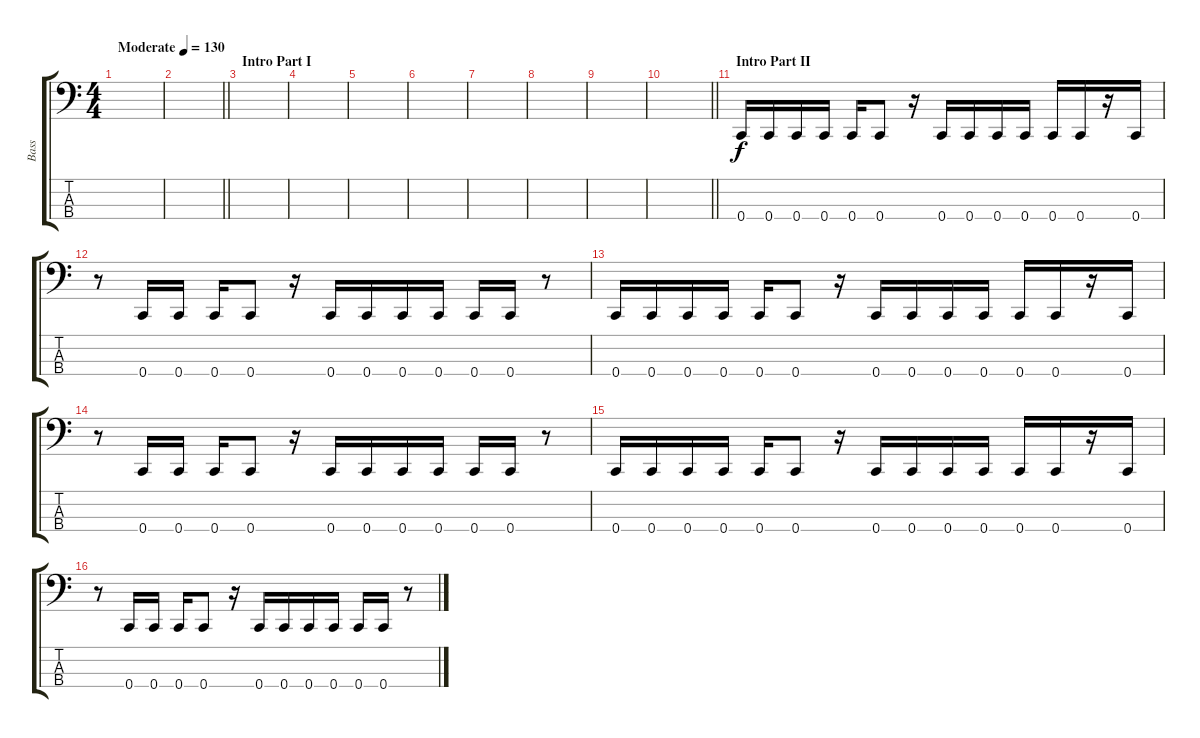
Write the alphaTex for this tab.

\track ("Bass" "Bass") {instrument electricbasspick}
\staff {score tabs}
\tuning (F2 C2 G1 C1) {hide}
\ts (4 4)
\tempo (130 "Moderate")
\clef f4
\ks c
|
\barLineRight lightlight
|
\section ("" "Intro Part I")
|
|
|
|
|
|
|
\barLineRight lightlight
|
\section ("" "Intro Part II")
0.4.16 0.4.16 0.4.16 0.4.16 0.4.16 0.4.8 r.16 0.4.16 0.4.16 0.4.16 0.4.16 0.4.16 0.4.16 r.16 0.4.16 |
r.8 0.4.16 0.4.16 0.4.16 0.4.8 r.16 0.4.16 0.4.16 0.4.16 0.4.16 0.4.16 0.4.16 r.8 |
0.4.16 0.4.16 0.4.16 0.4.16 0.4.16 0.4.8 r.16 0.4.16 0.4.16 0.4.16 0.4.16 0.4.16 0.4.16 r.16 0.4.16 |
r.8 0.4.16 0.4.16 0.4.16 0.4.8 r.16 0.4.16 0.4.16 0.4.16 0.4.16 0.4.16 0.4.16 r.8 |
0.4.16 0.4.16 0.4.16 0.4.16 0.4.16 0.4.8 r.16 0.4.16 0.4.16 0.4.16 0.4.16 0.4.16 0.4.16 r.16 0.4.16 |
r.8 0.4.16 0.4.16 0.4.16 0.4.8 r.16 0.4.16 0.4.16 0.4.16 0.4.16 0.4.16 0.4.16 r.8
